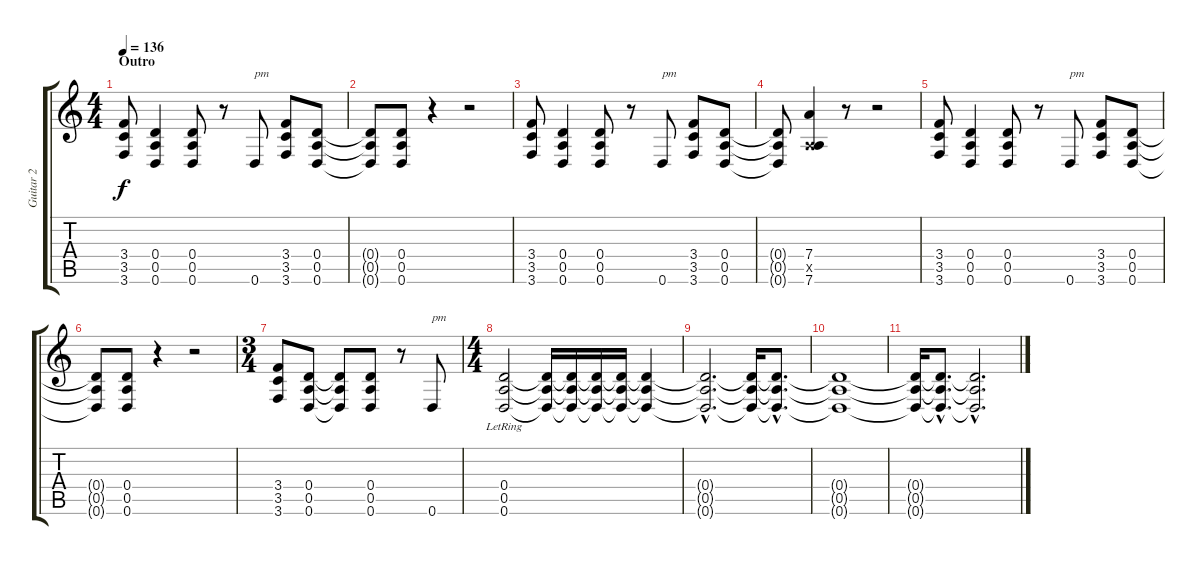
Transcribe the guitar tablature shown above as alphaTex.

\track ("Guitar 2" "Guitar 2") {instrument distortionguitar}
\staff {score tabs}
\tuning (E4 B3 G3 D3 A2 D2) {hide}
\ts (4 4)
\section ("" "Outro")
\tempo 136
\clef g2
\ks c
(3.4 3.5 3.6).8{dy f} (0.4 0.5 0.6).4 (0.4 0.5 0.6).8 r.8 0.6.8{txt "pm"} (3.4 3.5 3.6).8 (0.4 0.5 0.6).8 |
(0.4{t} 0.5{t} 0.6{t}).8 (0.4 0.5 0.6).8 r.4 r.2 |
(3.4 3.5 3.6).8 (0.4 0.5 0.6).4 (0.4 0.5 0.6).8 r.8 0.6.8{txt "pm"} (3.4 3.5 3.6).8 (0.4 0.5 0.6).8 |
(0.4{t} 0.5{t} 0.6{t}).8 (7.4 0.5{x} 7.6).4 r.8 r.2 |
(3.4 3.5 3.6).8 (0.4 0.5 0.6).4 (0.4 0.5 0.6).8 r.8 0.6.8{txt "pm"} (3.4 3.5 3.6).8 (0.4 0.5 0.6).8 |
(0.4{t} 0.5{t} 0.6{t}).8 (0.4 0.5 0.6).8 r.4 r.2 |
\ts (3 4)
(3.4 3.5 3.6).8 (0.4 0.5 0.6).8 (0.4{t} 0.5{t} 0.6{t}).8 (0.4 0.5 0.6).8 r.8 0.6.8{txt "pm"} |
\ts (4 4)
(0.4{lr} 0.5{lr} 0.6{lr}).2 (0.4{t} 0.5{t} 0.6{t}).16 (0.4{t} 0.5{t} 0.6{t}).16 (0.4{t} 0.5{t} 0.6{t}).16 (0.4{t} 0.5{t} 0.6{t}).16 (0.4{t} 0.5{t} 0.6{t}).4 |
(0.4{hac t} 0.5{hac t} 0.6{hac t}).2{d} (0.4{t} 0.5{t} 0.6{t}).16 (0.4{hac t} 0.5{hac t} 0.6{hac t}).8{d} |
(0.4{t} 0.5{t} 0.6{t}).1 |
(0.4{t} 0.5{t} 0.6{t}).16 (0.4{hac t} 0.5{hac t} 0.6{hac t}).8{d} (0.4{hac t} 0.5{hac t} 0.6{hac t}).2{d}
